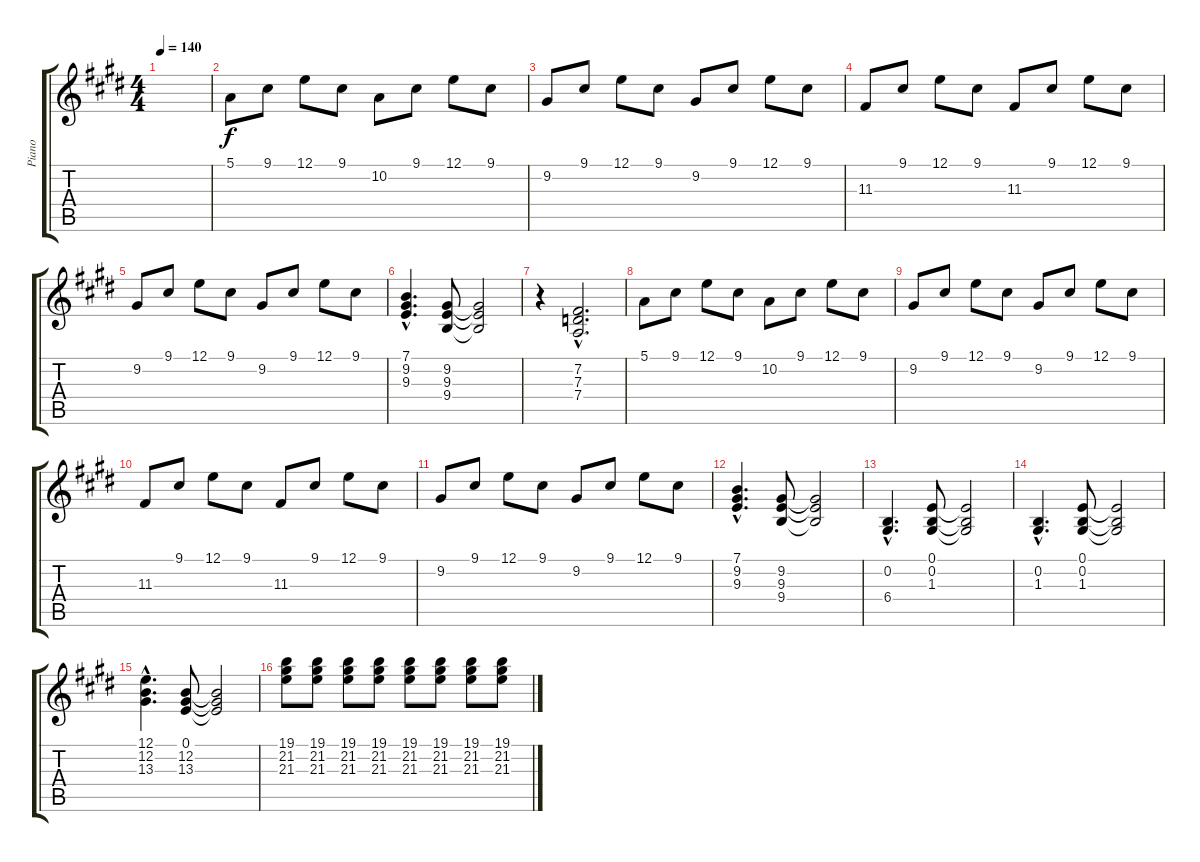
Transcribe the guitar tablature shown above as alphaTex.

\track ("Piano" "Piano") {instrument brightacousticpiano}
\staff {score tabs}
\tuning (E4 B3 G3 D3 A2 E2) {hide}
\ts (4 4)
\tempo 140
\clef g2
\ks e
|
5.1.8 9.1.8 12.1.8 9.1.8 10.2.8 9.1.8 12.1.8 9.1.8 |
9.2.8 9.1.8 12.1.8 9.1.8 9.2.8 9.1.8 12.1.8 9.1.8 |
11.3.8 9.1.8 12.1.8 9.1.8 11.3.8 9.1.8 12.1.8 9.1.8 |
9.2.8 9.1.8 12.1.8 9.1.8 9.2.8 9.1.8 12.1.8 9.1.8 |
(7.1{hac} 9.2{hac} 9.3{hac}).4{d} (9.2 9.3 9.4).8 (9.2{t} 9.3{t} 9.4{t}).2 |
r.4 (7.2{hac} 7.3{hac} 7.4{hac}).2{d} |
5.1.8 9.1.8 12.1.8 9.1.8 10.2.8 9.1.8 12.1.8 9.1.8 |
9.2.8 9.1.8 12.1.8 9.1.8 9.2.8 9.1.8 12.1.8 9.1.8 |
11.3.8 9.1.8 12.1.8 9.1.8 11.3.8 9.1.8 12.1.8 9.1.8 |
9.2.8 9.1.8 12.1.8 9.1.8 9.2.8 9.1.8 12.1.8 9.1.8 |
(7.1{hac} 9.2{hac} 9.3{hac}).4{d} (9.2 9.3 9.4).8 (9.2{t} 9.3{t} 9.4{t}).2 |
(0.2{hac} 6.4{hac}).4{d} (0.1 0.2 1.3).8 (0.1{t} 0.2{t} 1.3{t}).2 |
(0.2{hac} 1.3{hac}).4{d} (0.1 0.2 1.3).8 (0.1{t} 0.2{t} 1.3{t}).2 |
(12.1{hac} 12.2{hac} 13.3{hac}).4{d} (0.1 12.2 13.3).8 (0.1{t} 12.2{t} 13.3{t}).2 |
(19.1 21.2 21.3).8 (19.1 21.2 21.3).8 (19.1 21.2 21.3).8 (19.1 21.2 21.3).8 (19.1 21.2 21.3).8 (19.1 21.2 21.3).8 (19.1 21.2 21.3).8 (19.1 21.2 21.3).8
